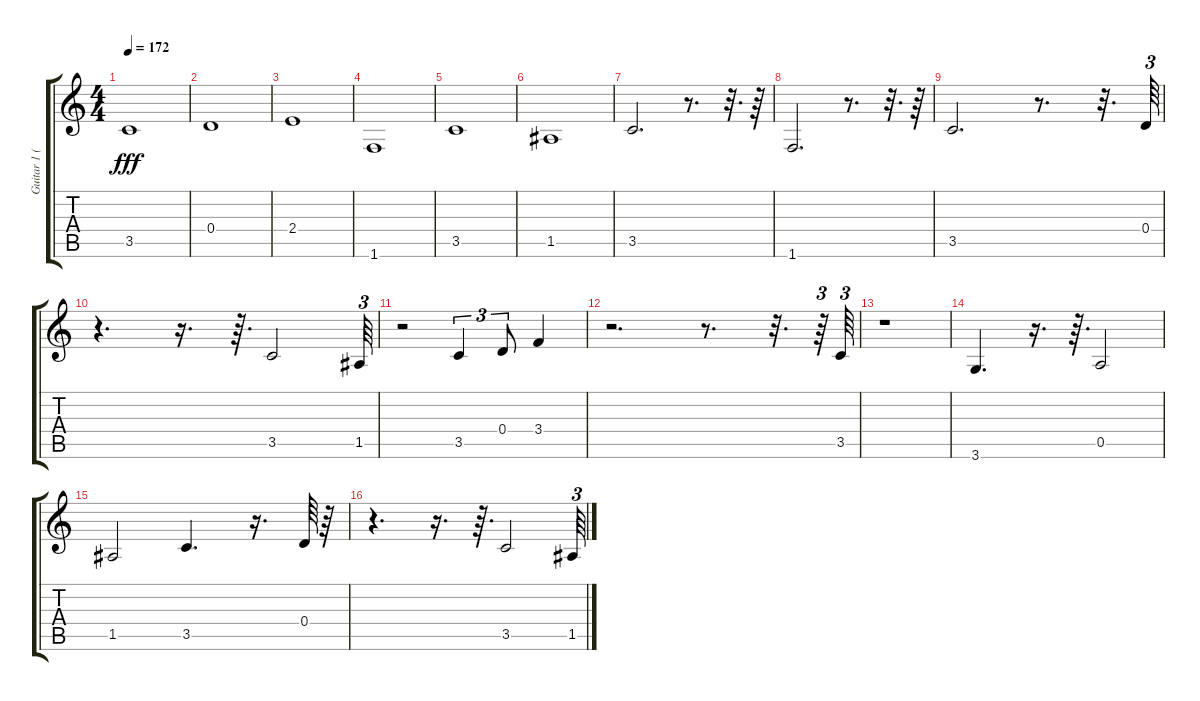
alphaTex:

\track ("Guitar 1 (Same)" "Guitar 1 (") {instrument acousticguitarnylon}
\staff {score tabs}
\tuning (E4 B3 G3 D3 A2 E2) {hide}
\ts (4 4)
\tempo 172
\clef g2
\ks c
3.5.1{dy fff} |
0.4.1 |
2.4.1 |
1.6.1 |
3.5.1 |
1.5.1 |
3.5.2{d} r.8{d} r.32{d} r.64 |
1.6.2{d} r.8{d} r.32{d} r.64 |
3.5.2{d} r.8{d} r.32{d} 0.4.64{tu (3 2)} |
r.4{d} r.16{d} r.64{d} 3.5.2 1.5.64{tu (3 2)} |
r.2 3.5.4{tu (3 2)} 0.4.8{tu (3 2)} 3.4.4 |
r.2{d} r.8{d} r.32{d} r.64{tu (3 2)} 3.5.64{tu (3 2)} |
r.1 |
3.6.4{d} r.16{d} r.64{d} 0.5.2 |
1.5.2 3.5.4{d} r.16{d} 0.4.64 r.64 |
r.4{d} r.16{d} r.64{d} 3.5.2 1.5.64{tu (3 2)}
